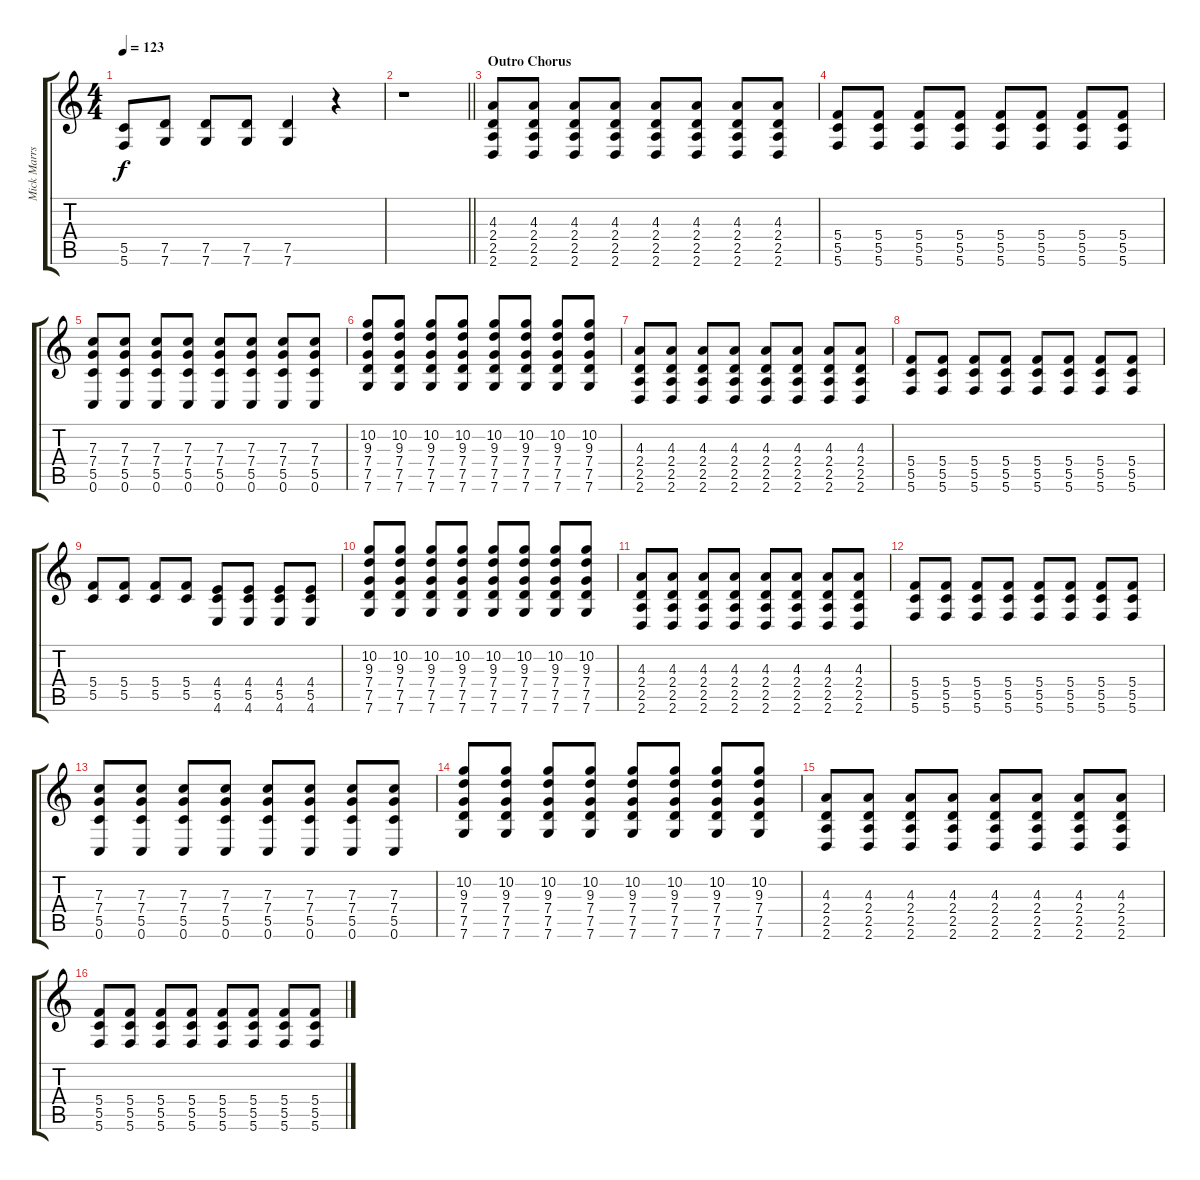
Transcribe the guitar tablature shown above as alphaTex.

\track ("Mick Marrs" "Mick Marrs") {instrument overdrivenguitar}
\staff {score tabs}
\tuning (D4 A3 F3 C3 G2 C2) {hide}
\ts (4 4)
\tempo 123
\clef g2
\ks c
(5.5 5.6).8{dy f} (7.5 7.6).8 (7.5 7.6).8 (7.5 7.6).8 (7.5 7.6).4 r.4 |
\barLineRight lightlight
r.1 |
\section ("" "Outro Chorus")
(4.3 2.4 2.5 2.6).8 (4.3 2.4 2.5 2.6).8 (4.3 2.4 2.5 2.6).8 (4.3 2.4 2.5 2.6).8 (4.3 2.4 2.5 2.6).8 (4.3 2.4 2.5 2.6).8 (4.3 2.4 2.5 2.6).8 (4.3 2.4 2.5 2.6).8 |
(5.4 5.5 5.6).8 (5.4 5.5 5.6).8 (5.4 5.5 5.6).8 (5.4 5.5 5.6).8 (5.4 5.5 5.6).8 (5.4 5.5 5.6).8 (5.4 5.5 5.6).8 (5.4 5.5 5.6).8 |
(7.3 7.4 5.5 0.6).8 (7.3 7.4 5.5 0.6).8 (7.3 7.4 5.5 0.6).8 (7.3 7.4 5.5 0.6).8 (7.3 7.4 5.5 0.6).8 (7.3 7.4 5.5 0.6).8 (7.3 7.4 5.5 0.6).8 (7.3 7.4 5.5 0.6).8 |
(10.2 9.3 7.4 7.5 7.6).8 (10.2 9.3 7.4 7.5 7.6).8 (10.2 9.3 7.4 7.5 7.6).8 (10.2 9.3 7.4 7.5 7.6).8 (10.2 9.3 7.4 7.5 7.6).8 (10.2 9.3 7.4 7.5 7.6).8 (10.2 9.3 7.4 7.5 7.6).8 (10.2 9.3 7.4 7.5 7.6).8 |
(4.3 2.4 2.5 2.6).8 (4.3 2.4 2.5 2.6).8 (4.3 2.4 2.5 2.6).8 (4.3 2.4 2.5 2.6).8 (4.3 2.4 2.5 2.6).8 (4.3 2.4 2.5 2.6).8 (4.3 2.4 2.5 2.6).8 (4.3 2.4 2.5 2.6).8 |
(5.4 5.5 5.6).8 (5.4 5.5 5.6).8 (5.4 5.5 5.6).8 (5.4 5.5 5.6).8 (5.4 5.5 5.6).8 (5.4 5.5 5.6).8 (5.4 5.5 5.6).8 (5.4 5.5 5.6).8 |
(5.4 5.5).8 (5.4 5.5).8 (5.4 5.5).8 (5.4 5.5).8 (4.4 5.5 4.6).8 (4.4 5.5 4.6).8 (4.4 5.5 4.6).8 (4.4 5.5 4.6).8 |
(10.2 9.3 7.4 7.5 7.6).8 (10.2 9.3 7.4 7.5 7.6).8 (10.2 9.3 7.4 7.5 7.6).8 (10.2 9.3 7.4 7.5 7.6).8 (10.2 9.3 7.4 7.5 7.6).8 (10.2 9.3 7.4 7.5 7.6).8 (10.2 9.3 7.4 7.5 7.6).8 (10.2 9.3 7.4 7.5 7.6).8 |
(4.3 2.4 2.5 2.6).8 (4.3 2.4 2.5 2.6).8 (4.3 2.4 2.5 2.6).8 (4.3 2.4 2.5 2.6).8 (4.3 2.4 2.5 2.6).8 (4.3 2.4 2.5 2.6).8 (4.3 2.4 2.5 2.6).8 (4.3 2.4 2.5 2.6).8 |
(5.4 5.5 5.6).8 (5.4 5.5 5.6).8 (5.4 5.5 5.6).8 (5.4 5.5 5.6).8 (5.4 5.5 5.6).8 (5.4 5.5 5.6).8 (5.4 5.5 5.6).8 (5.4 5.5 5.6).8 |
(7.3 7.4 5.5 0.6).8 (7.3 7.4 5.5 0.6).8 (7.3 7.4 5.5 0.6).8 (7.3 7.4 5.5 0.6).8 (7.3 7.4 5.5 0.6).8 (7.3 7.4 5.5 0.6).8 (7.3 7.4 5.5 0.6).8 (7.3 7.4 5.5 0.6).8 |
(10.2 9.3 7.4 7.5 7.6).8 (10.2 9.3 7.4 7.5 7.6).8 (10.2 9.3 7.4 7.5 7.6).8 (10.2 9.3 7.4 7.5 7.6).8 (10.2 9.3 7.4 7.5 7.6).8 (10.2 9.3 7.4 7.5 7.6).8 (10.2 9.3 7.4 7.5 7.6).8 (10.2 9.3 7.4 7.5 7.6).8 |
(4.3 2.4 2.5 2.6).8 (4.3 2.4 2.5 2.6).8 (4.3 2.4 2.5 2.6).8 (4.3 2.4 2.5 2.6).8 (4.3 2.4 2.5 2.6).8 (4.3 2.4 2.5 2.6).8 (4.3 2.4 2.5 2.6).8 (4.3 2.4 2.5 2.6).8 |
(5.4 5.5 5.6).8 (5.4 5.5 5.6).8 (5.4 5.5 5.6).8 (5.4 5.5 5.6).8 (5.4 5.5 5.6).8 (5.4 5.5 5.6).8 (5.4 5.5 5.6).8 (5.4 5.5 5.6).8
